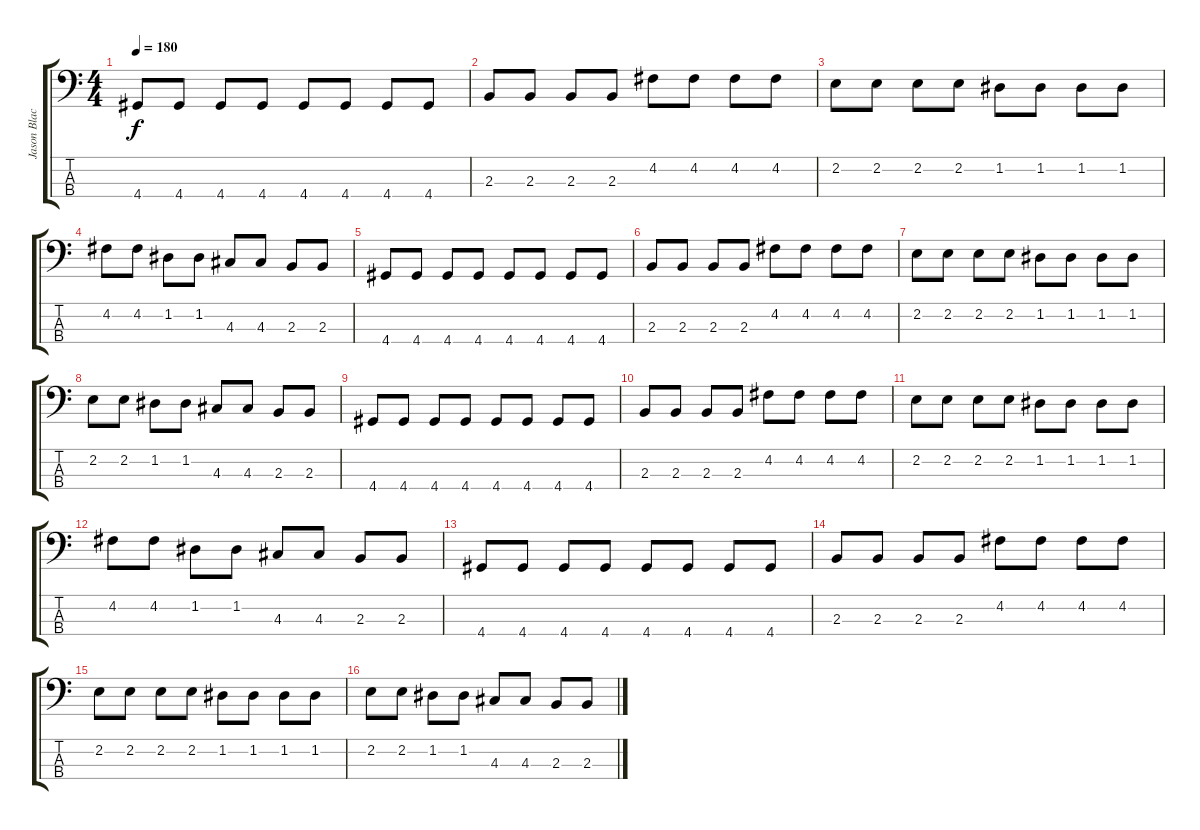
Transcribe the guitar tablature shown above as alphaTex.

\track ("Jason Black" "Jason Blac") {instrument electricbassfinger}
\staff {score tabs}
\tuning (G2 D2 A1 E1) {hide}
\ts (4 4)
\tempo 180
\clef f4
\ks c
4.4.8{dy f} 4.4.8 4.4.8 4.4.8 4.4.8 4.4.8 4.4.8 4.4.8 |
2.3.8 2.3.8 2.3.8 2.3.8 4.2.8 4.2.8 4.2.8 4.2.8 |
2.2.8 2.2.8 2.2.8 2.2.8 1.2.8 1.2.8 1.2.8 1.2.8 |
4.2.8 4.2.8 1.2.8 1.2.8 4.3.8 4.3.8 2.3.8 2.3.8 |
4.4.8 4.4.8 4.4.8 4.4.8 4.4.8 4.4.8 4.4.8 4.4.8 |
2.3.8 2.3.8 2.3.8 2.3.8 4.2.8 4.2.8 4.2.8 4.2.8 |
2.2.8 2.2.8 2.2.8 2.2.8 1.2.8 1.2.8 1.2.8 1.2.8 |
2.2.8 2.2.8 1.2.8 1.2.8 4.3.8 4.3.8 2.3.8 2.3.8 |
4.4.8 4.4.8 4.4.8 4.4.8 4.4.8 4.4.8 4.4.8 4.4.8 |
2.3.8 2.3.8 2.3.8 2.3.8 4.2.8 4.2.8 4.2.8 4.2.8 |
2.2.8 2.2.8 2.2.8 2.2.8 1.2.8 1.2.8 1.2.8 1.2.8 |
4.2.8 4.2.8 1.2.8 1.2.8 4.3.8 4.3.8 2.3.8 2.3.8 |
4.4.8 4.4.8 4.4.8 4.4.8 4.4.8 4.4.8 4.4.8 4.4.8 |
2.3.8 2.3.8 2.3.8 2.3.8 4.2.8 4.2.8 4.2.8 4.2.8 |
2.2.8 2.2.8 2.2.8 2.2.8 1.2.8 1.2.8 1.2.8 1.2.8 |
2.2.8 2.2.8 1.2.8 1.2.8 4.3.8 4.3.8 2.3.8 2.3.8
